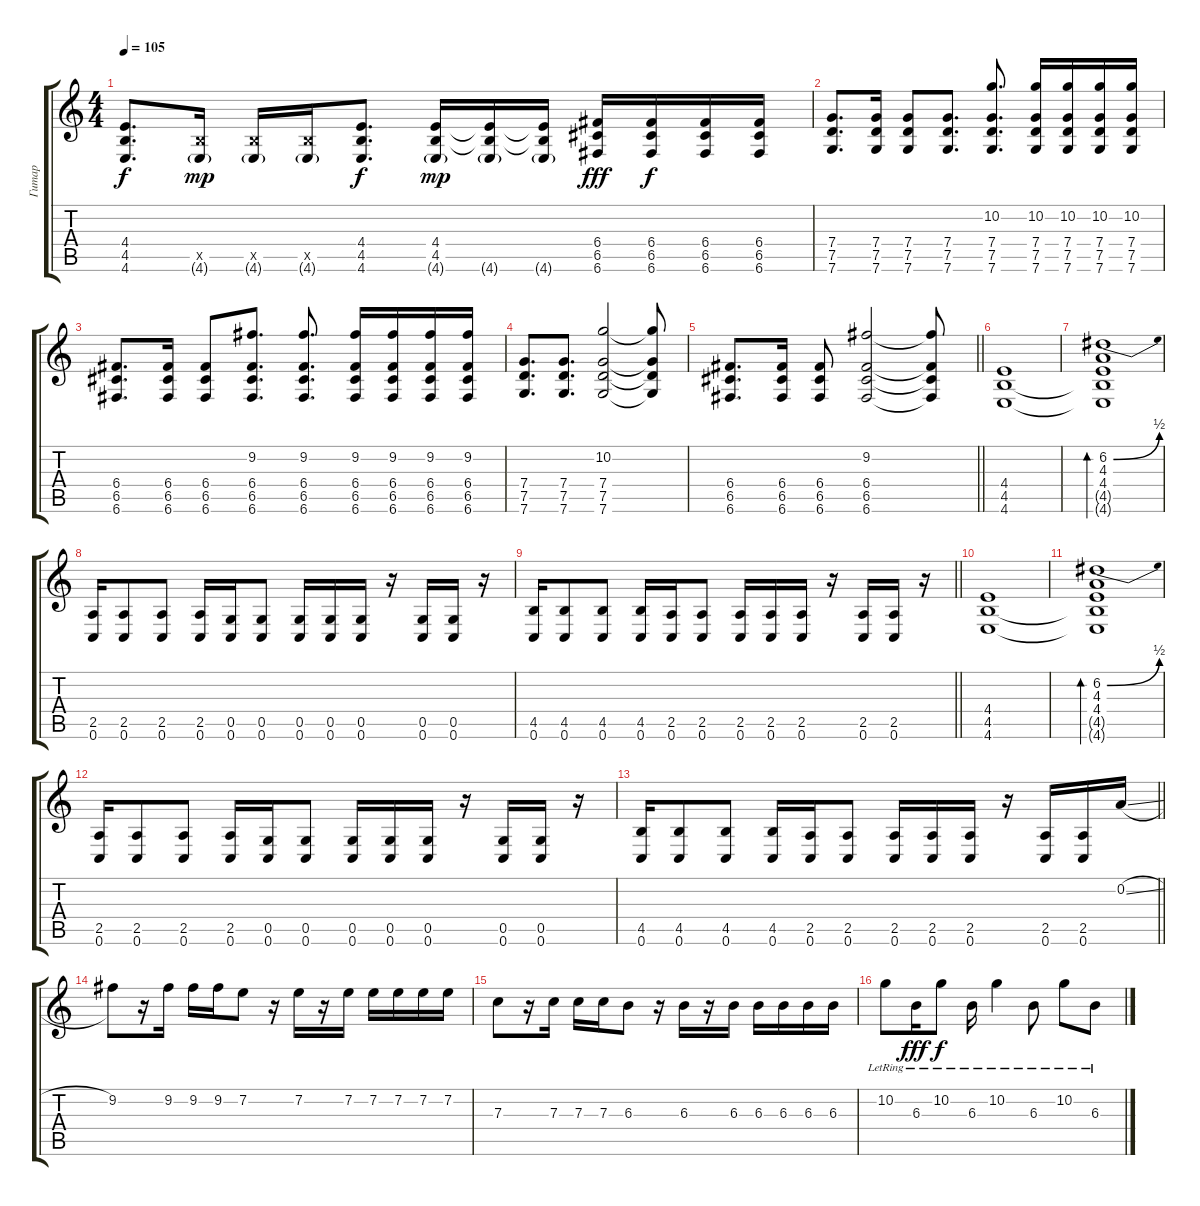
\track ("Гитар" "Гитар") {instrument distortionguitar}
\staff {score tabs}
\tuning (D4 A3 F3 C3 G2 C2) {hide}
\ts (4 4)
\tempo 105
\clef g2
\ks c
(4.4 4.5 4.6).8{d dy f} (4.5{x} 4.6{g}).16{dy mp} (4.5{x} 4.6{g}).16 (4.5{x} 4.6{g}).16 (4.4 4.5 4.6).8{d dy f} (4.4 4.5 4.6{g}).16{dy mp} (4.4{t} 4.5{t} 4.6{g}).16 (4.4{t} 4.5{t} 4.6{g}).16 (6.4 6.5 6.6).16{dy fff} (6.4 6.5 6.6).16{dy f} (6.4 6.5 6.6).16 (6.4 6.5 6.6).16 |
(7.4 7.5 7.6).8{d} (7.4 7.5 7.6).16 (7.4 7.5 7.6).8 (7.4 7.5 7.6).8{d} (10.2 7.4 7.5 7.6).8{d} (10.2 7.4 7.5 7.6).16 (10.2 7.4 7.5 7.6).16 (10.2 7.4 7.5 7.6).16 (10.2 7.4 7.5 7.6).16 |
(6.4 6.5 6.6).8{d} (6.4 6.5 6.6).16 (6.4 6.5 6.6).8 (9.2 6.4 6.5 6.6).8{d} (9.2 6.4 6.5 6.6).8{d} (9.2 6.4 6.5 6.6).16 (9.2 6.4 6.5 6.6).16 (9.2 6.4 6.5 6.6).16 (9.2 6.4 6.5 6.6).16 |
(7.4 7.5 7.6).8{d} (7.4 7.5 7.6).8{d} (10.2 7.4 7.5 7.6).2 (10.2{t} 7.4{t} 7.5{t} 7.6{t}).8 |
\barLineRight lightlight
(6.4 6.5 6.6).8{d} (6.4 6.5 6.6).16 (6.4 6.5 6.6).8 (9.2 6.4 6.5 6.6).2 (9.2{t} 6.4{t} 6.5{t} 6.6{t}).8 |
(4.4 4.5 4.6).1 |
(6.2{be (bend 0 0 60 2)} 4.3 4.4 4.5{t} 4.6{t}).1{bd 240} |
(2.5 0.6).16 (2.5 0.6).8 (2.5 0.6).8 (2.5 0.6).16 (0.5 0.6).16 (0.5 0.6).8 (0.5 0.6).16 (0.5 0.6).16 (0.5 0.6).16 r.16 (0.5 0.6).16 (0.5 0.6).16 r.16 |
\barLineRight lightlight
(4.5 0.6).16 (4.5 0.6).8 (4.5 0.6).8 (4.5 0.6).16 (2.5 0.6).16 (2.5 0.6).8 (2.5 0.6).16 (2.5 0.6).16 (2.5 0.6).16 r.16 (2.5 0.6).16 (2.5 0.6).16 r.16 |
(4.4 4.5 4.6).1 |
(6.2{be (bend 0 0 60 2)} 4.3 4.4 4.5{t} 4.6{t}).1{bd 240} |
(2.5 0.6).16 (2.5 0.6).8 (2.5 0.6).8 (2.5 0.6).16 (0.5 0.6).16 (0.5 0.6).8 (0.5 0.6).16 (0.5 0.6).16 (0.5 0.6).16 r.16 (0.5 0.6).16 (0.5 0.6).16 r.16 |
\barLineRight lightlight
(4.5 0.6).16 (4.5 0.6).8 (4.5 0.6).8 (4.5 0.6).16 (2.5 0.6).16 (2.5 0.6).8 (2.5 0.6).16 (2.5 0.6).16 (2.5 0.6).16 r.16 (2.5 0.6).16 (2.5 0.6).16 0.2{sl}.16 |
9.2.8 r.16 9.2.16 9.2.16 9.2.16 7.2.8 r.16 7.2.16 r.16 7.2.16 7.2.16 7.2.16 7.2.16 7.2.16 |
7.3.8 r.16 7.3.16 7.3.16 7.3.16 6.3.8 r.16 6.3.16 r.16 6.3.16 6.3.16 6.3.16 6.3.16 6.3.16 |
10.2{lr}.8 6.3{lr}.16{dy fff} 10.2{lr}.8{dy f} 6.3{lr}.16 10.2{lr}.4 6.3{lr}.8 10.2{lr}.8 6.3{lr}.8
